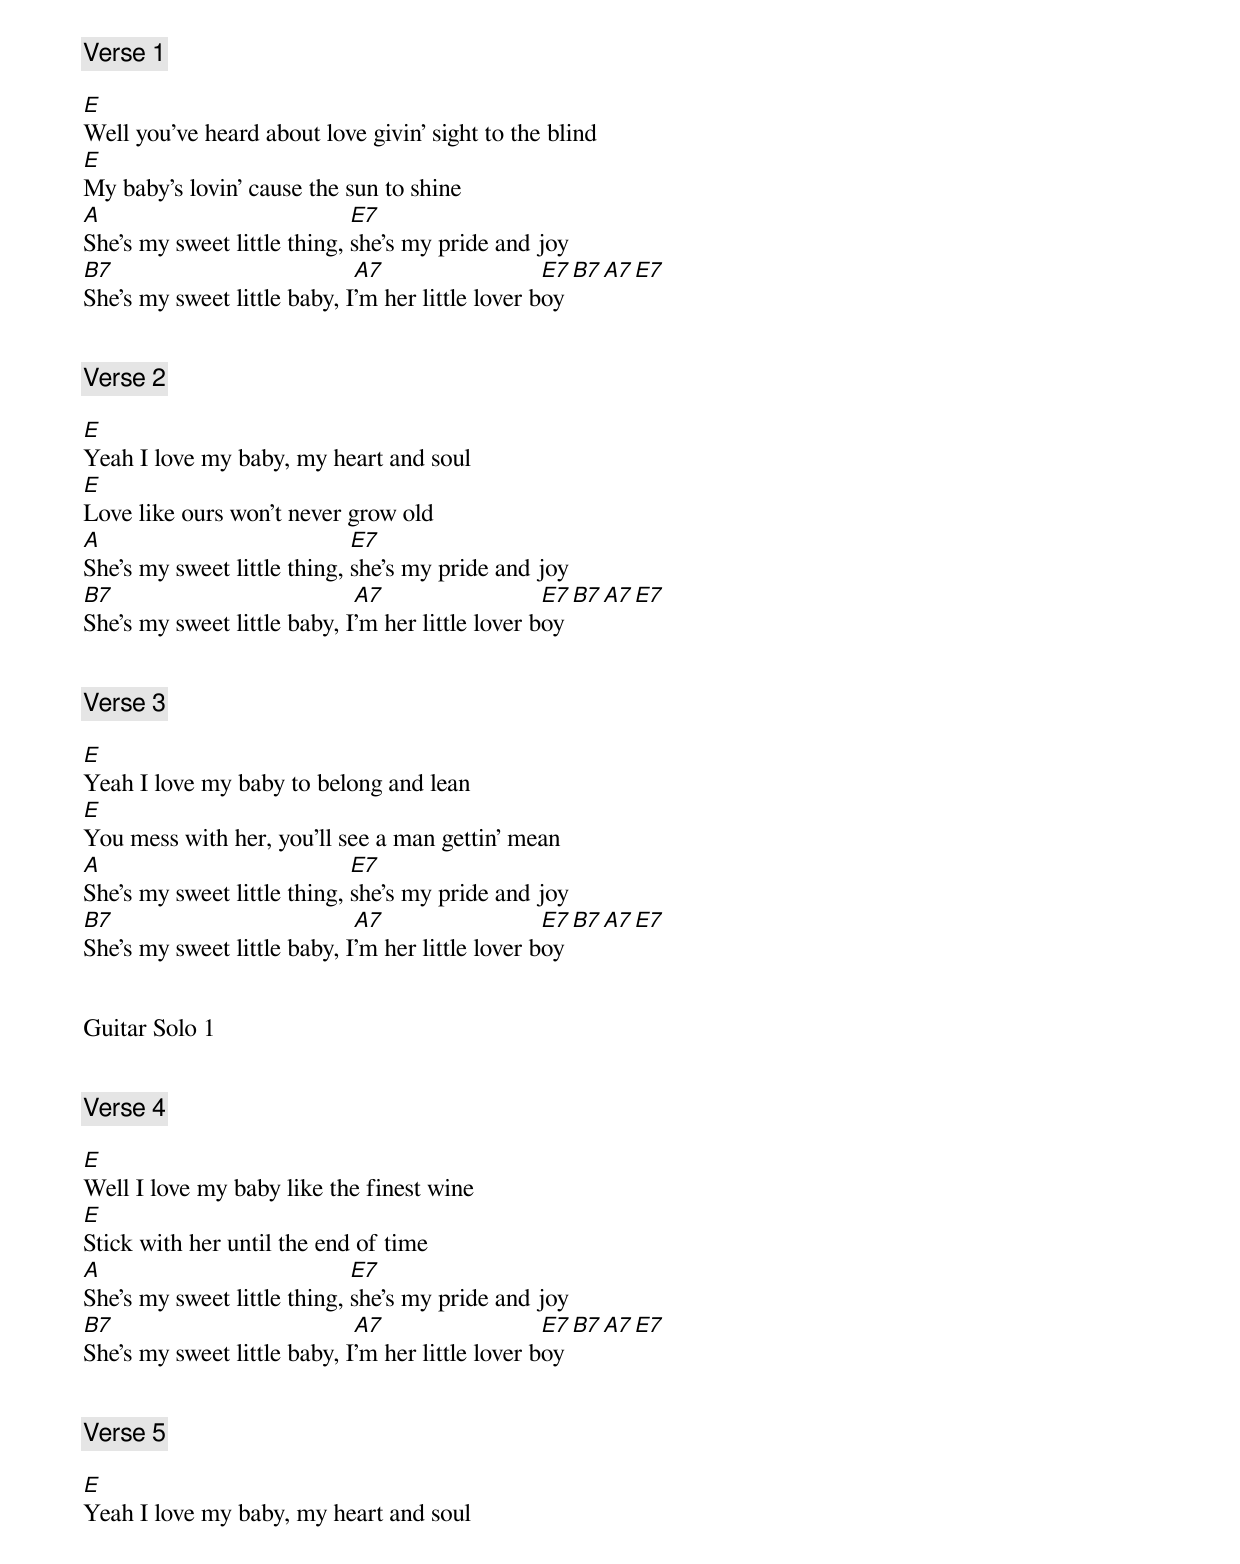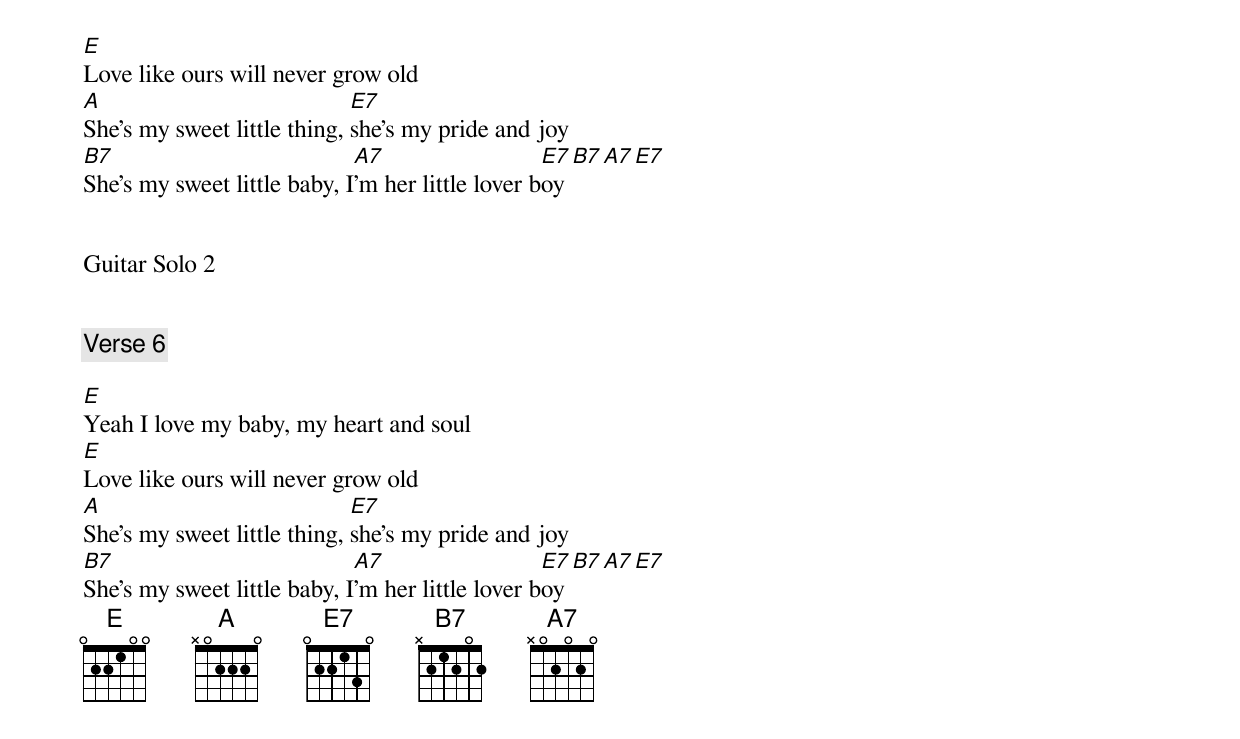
[Verse 1]

E
Well you've heard about love givin' sight to the blind
E
My baby's lovin' cause the sun to shine
A                            E7
She's my sweet little thing, she's my pride and joy
B7                           A7                   E7    B7 A7 E7
She's my sweet little baby, I'm her little lover boy


[Verse 2]

E
Yeah I love my baby, my heart and soul
E
Love like ours won't never grow old
A                            E7
She's my sweet little thing, she's my pride and joy
B7                           A7                   E7    B7 A7 E7
She's my sweet little baby, I'm her little lover boy


[Verse 3]

E
Yeah I love my baby to belong and lean
E
You mess with her, you'll see a man gettin' mean
A                            E7
She's my sweet little thing, she's my pride and joy
B7                           A7                   E7    B7 A7 E7
She's my sweet little baby, I'm her little lover boy


Guitar Solo 1


[Verse 4]

E
Well I love my baby like the finest wine
E
Stick with her until the end of time
A                            E7
She's my sweet little thing, she's my pride and joy
B7                           A7                   E7    B7 A7 E7
She's my sweet little baby, I'm her little lover boy


[Verse 5]

E
Yeah I love my baby, my heart and soul
E
Love like ours will never grow old
A                            E7
She's my sweet little thing, she's my pride and joy
B7                           A7                   E7    B7 A7 E7
She's my sweet little baby, I'm her little lover boy


Guitar Solo 2


[Verse 6]

E
Yeah I love my baby, my heart and soul
E
Love like ours will never grow old
A                            E7
She's my sweet little thing, she's my pride and joy
B7                           A7                   E7    B7 A7 E7
She's my sweet little baby, I'm her little lover boy
